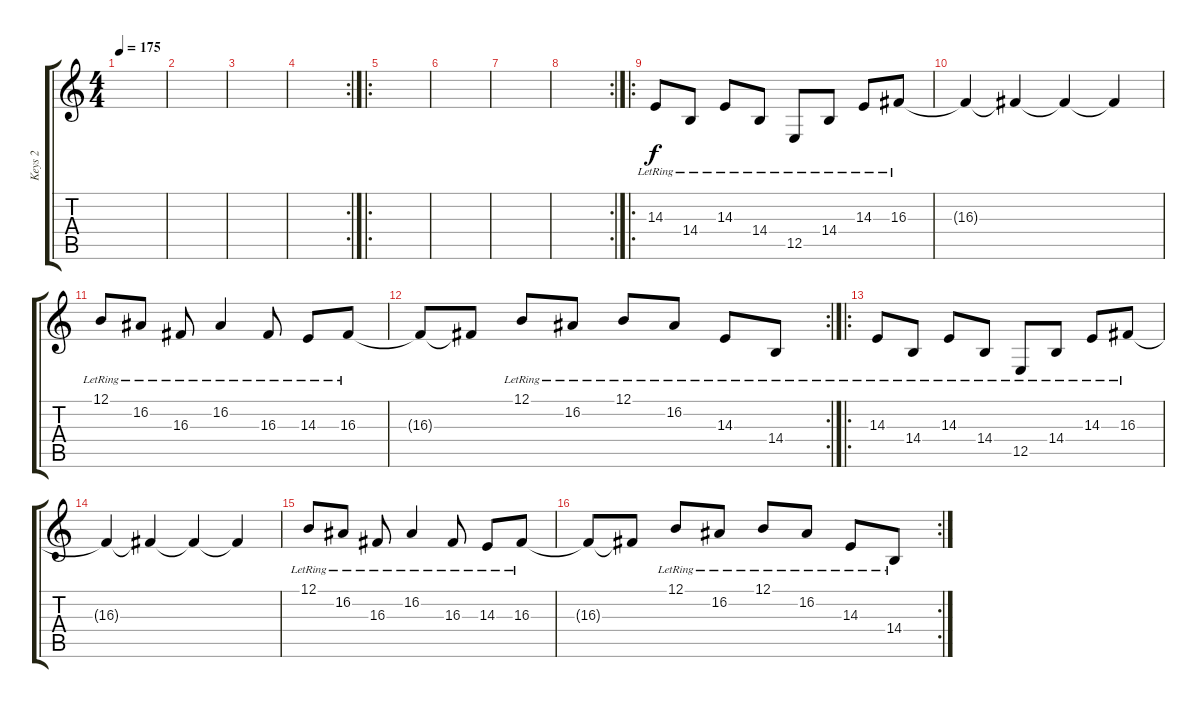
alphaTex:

\track ("Keys 2" "Keys 2") {instrument fx4atmosphere}
\staff {score tabs}
\tuning (B3 Gb3 D3 A2 E2 B1) {hide}
\ts (4 4)
\tempo 175
\clef g2
\ks c
|
|
|
\rc 2
|
\ro
|
|
|
\rc 2
|
\ro
14.3{lr}.8 14.4{lr}.8 14.3{lr}.8 14.4{lr}.8 12.5{lr}.8 14.4{lr}.8 14.3{lr}.8 16.3{lr}.8 |
16.3{t}.4 16.3{t}.4 16.3{t}.4 16.3{t}.4 |
12.1{lr}.8 16.2{lr}.8 16.3{lr}.8 16.2{lr}.4 16.3{lr}.8 14.3{lr}.8 16.3{lr}.8 |
\rc 2
16.3{t}.8 16.3{t}.8 12.1{lr}.8 16.2{lr}.8 12.1{lr}.8 16.2{lr}.8 14.3{lr}.8 14.4{lr}.8 |
\ro
14.3{lr}.8 14.4{lr}.8 14.3{lr}.8 14.4{lr}.8 12.5{lr}.8 14.4{lr}.8 14.3{lr}.8 16.3{lr}.8 |
16.3{t}.4 16.3{t}.4 16.3{t}.4 16.3{t}.4 |
12.1{lr}.8 16.2{lr}.8 16.3{lr}.8 16.2{lr}.4 16.3{lr}.8 14.3{lr}.8 16.3{lr}.8 |
\rc 2
16.3{t}.8 16.3{t}.8 12.1{lr}.8 16.2{lr}.8 12.1{lr}.8 16.2{lr}.8 14.3{lr}.8 14.4{lr}.8
